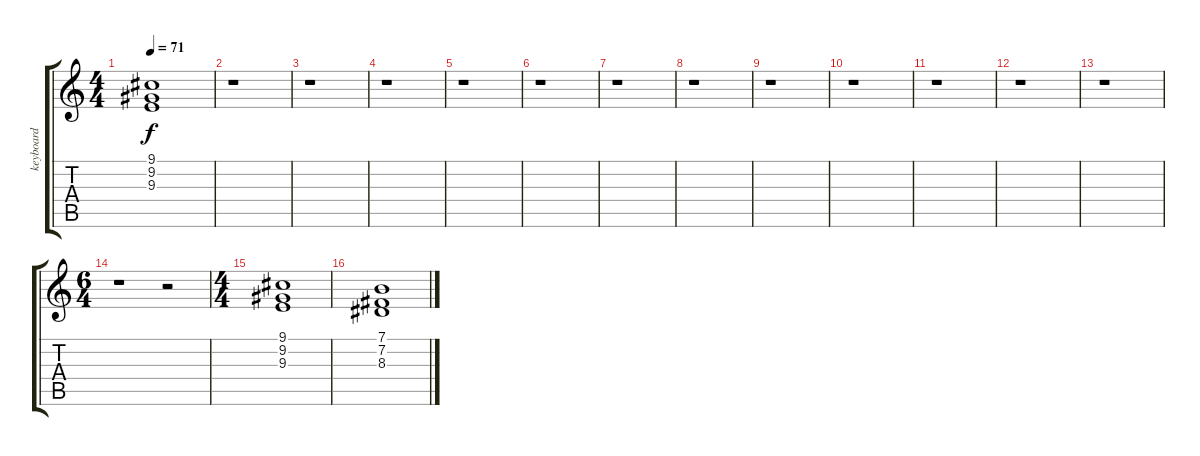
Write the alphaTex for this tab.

\track ("keyboard" "keyboard") {instrument stringensemble1}
\staff {score tabs}
\tuning (E4 B3 G3 D3 A2 E2) {hide}
\ts (4 4)
\tempo 71
\clef g2
\ks c
(9.1 9.2 9.3).1{dy f} |
r.1 |
r.1 |
r.1 |
r.1 |
r.1 |
r.1 |
r.1 |
r.1 |
r.1 |
r.1 |
r.1 |
r.1 |
\ts (6 4)
r.1 r.2 |
\ts (4 4)
(9.1 9.2 9.3).1 |
(7.1 7.2 8.3).1
